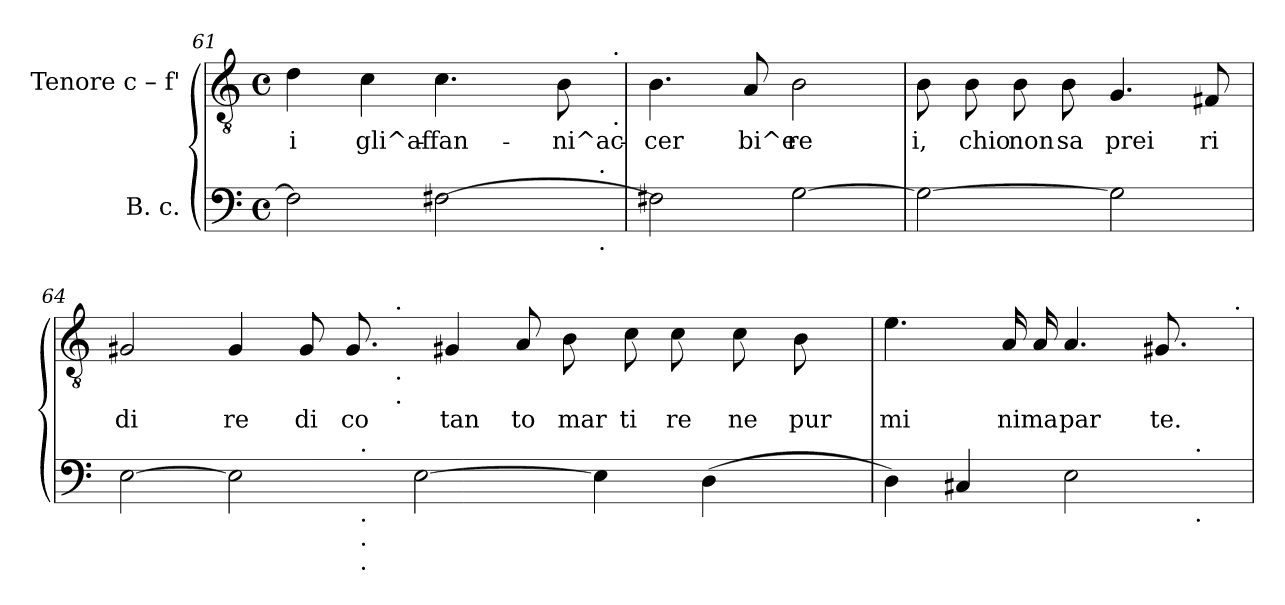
**kern	**kern	**text
*part2	*part1	*part1
*staff2	*staff1	*staff1
*I"B. c.	*I"Tenore  c – f'	*
*clefF4	*clefGv2	*
*k[]	*k[]	*
*C:	*C:	*
*M4/4	*M4/4	*
*met(c)	*met(c)	*
=61	=61	=61
!	!	!LO:LY:b:cj
*^	*^	*
2F#\]	2ryy	4d\	2ryy	-i
!	!	!	!	!LO:LY:b:cj
.	.	4c\	.	gli^af-
!	!	!	!	!LO:LY:b:cj
[<2F#X\	4...ryy	4.c\	4ryy	-fan-
.	.	.	8...ryy	.
!	!	!	!	!LO:LY:b:cj
.	.	8B\	.	-ni^ac-
!	!LO:TX:a:t=.	!	!	!
!	!LO:TX:b:t=.	!	!	!
.	32ryy	.	.	.
!	!	!	!LO:TX:a:t=.	!
!	!	!	!LO:TX:b:t=.	!
.	.	.	64ryy	.
!!LO:LB:g=z
=62	=62	=62	=62	=62
!	!	!	!	!LO:LY:b:cj
*v	*v	*	*	*
*	*v	*v	*
2F#X\]	4.B\	-cer
!	!	!LO:LY:b:cj
.	8A/	bi^e
!	!	!LO:LY:b:cj
[>2G\	2B\	re
=63	=63	=63
!	!	!LO:LY:b:cj
2G\_>	8B\	i,
!	!	!LO:LY:b:cj
.	8B\	chio
!	!	!LO:LY:b:cj
.	8B\	non
!	!	!LO:LY:b:cj
.	8B\	sa
!	!	!LO:LY:b:cj
2G\]	4.G/	prei
!	!	!LO:LY:b:cj
.	8F#X/	ri
=64	=64	=64
!	!	!LO:LY:b:cj
*^	*^	*
[>2E\	2ryy	2G#X/	2ryy	di
!	!	!	!	!LO:LY:b:cj
2E\]	4ryy	4G#/	4...ryy	re
!	!	!	!	!LO:LY:b:cj
.	8ryy	8G#/	.	di
!	!	!	!	!LO:LY:b:cj
.	64ryy	8.G#/	.	co
!	!LO:TX:a:t=.	!	!	!
!	!LO:TX:b:t=.	!	!	!
!	!LO:TX:b:t=.	!	!	!
!	!LO:TX:b:t=.	!	!	!
.	1ryy	.	.	.
!	!	!	!LO:TX:a:t=.	!
!	!	!	!LO:TX:b:t=.	!
!	!	!	!LO:TX:b:t=.	!
.	.	.	1ryy	.
[>2E\	.	.	.	.
!	!	!	!	!LO:LY:b:cj
.	.	4G#X/	.	tan
!	!	!	!	!LO:LY:b:cj
.	.	8A/	.	to
!	!	!	!	!LO:LY:b:cj
.	.	8B\	.	mar
4E\]	.	.	.	.
!	!	!	!	!LO:LY:b:cj
.	.	8c\	.	ti
!	!	!	!	!LO:LY:b:cj
.	.	8c\	.	re
(>4D\	.	.	.	.
!	!	!	!	!LO:LY:b:cj
.	.	8c\	.	ne
.	8ryy	.	.	.
!	!	!	!	!LO:LY:b:cj
.	.	8B\	.	pur
.	.	.	16.ryy	.
16ryy	.	.	.	.
.	32.ryy	.	.	.
=65	=65	=65	=65	=65
!	!	!	!	!LO:LY:b:cj
4D\)	2ryy	4.e\	1ryy	mi
4C#X/	.	.	.	.
!	!	!	!	!LO:LY:b:cj
.	.	16A/	.	nima
!	!	!	!	!LO:LY:b:cj
.	.	16A/	.	.
!	!	!	!	!LO:LY:b:cj
2E\	4...ryy	4.A/	.	par
!	!	!	!	!LO:LY:b:cj
.	.	8.G#X/	.	te.
!	!LO:TX:a:t=.	!	!	!
!	!LO:TX:b:t=.	!	!	!
.	16.ryy	.	.	.
16ryy	.	.	32ryy	.
!	!	!	!LO:TX:a:t=.	!
.	.	.	32ryy	.
*v	*v	*	*	*
*	*v	*v	*
=	=	=
*-	*-	*-
